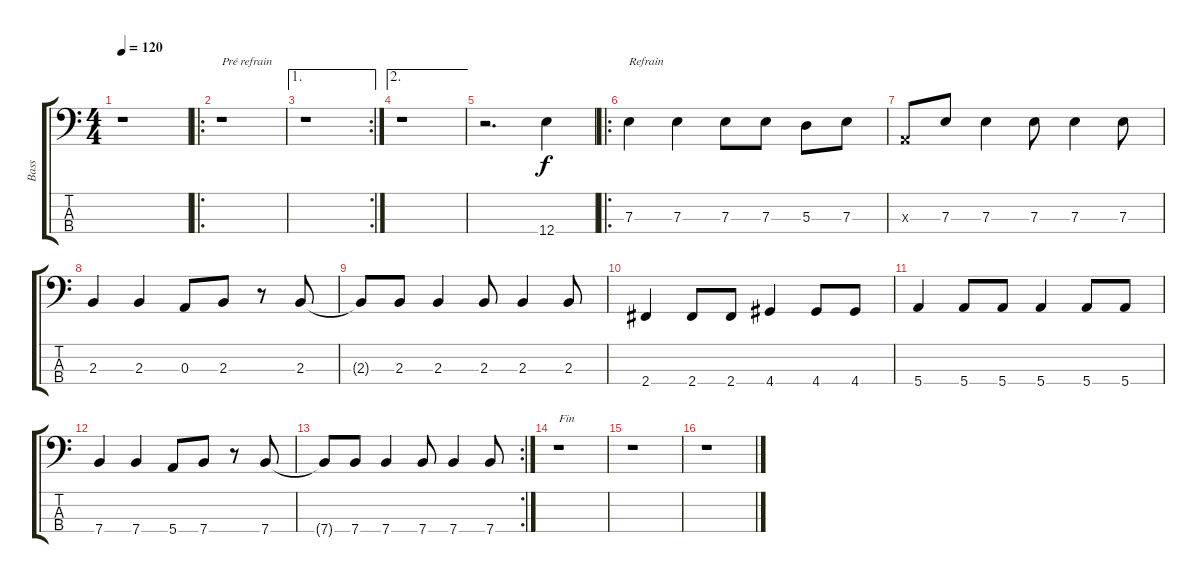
\track ("Bass" "Bass") {instrument electricbassfinger}
\staff {score tabs}
\tuning (G2 D2 A1 E1) {hide}
\ts (4 4)
\tempo 120
\clef f4
\ks c
r.1{dy f} |
\ro
r.1{txt "Pré refrain"} |
\ae 1
\rc 2
r.1 |
\ae 2
r.1 |
r.2{d} 12.4.4 |
\ro
7.3.4{txt "Refrain"} 7.3.4 7.3.8 7.3.8 5.3.8 7.3.8 |
0.3{x}.8 7.3.8 7.3.4 7.3.8 7.3.4 7.3.8 |
2.3.4 2.3.4 0.3.8 2.3.8 r.8 2.3.8 |
2.3{t}.8 2.3.8 2.3.4 2.3.8 2.3.4 2.3.8 |
2.4.4 2.4.8 2.4.8 4.4.4 4.4.8 4.4.8 |
5.4.4 5.4.8 5.4.8 5.4.4 5.4.8 5.4.8 |
7.4.4 7.4.4 5.4.8 7.4.8 r.8 7.4.8 |
\rc 2
7.4{t}.8 7.4.8 7.4.4 7.4.8 7.4.4 7.4.8 |
r.1{txt "Fin"} |
r.1 |
r.1
